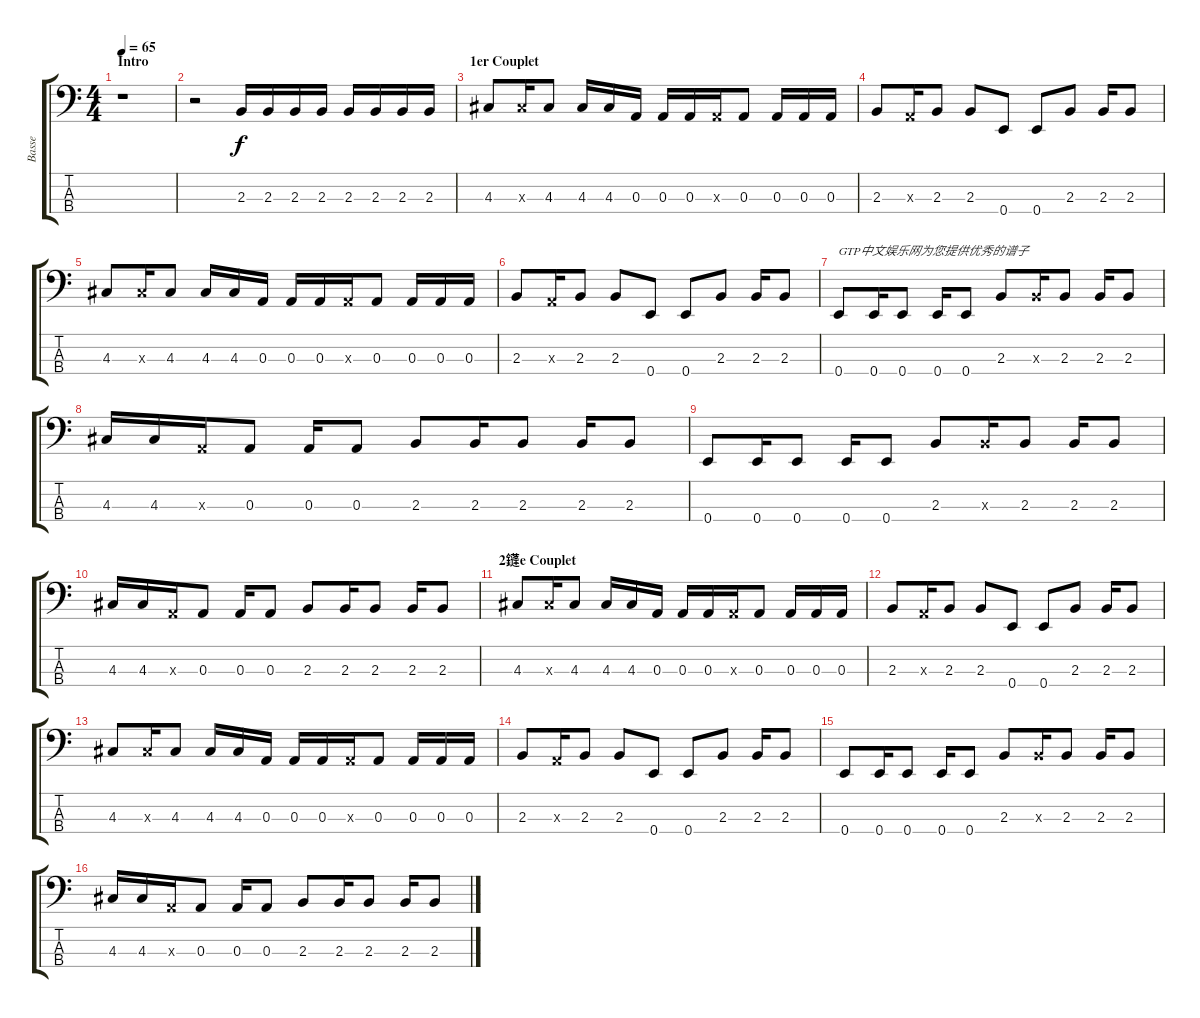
\track ("Basse" "Basse") {instrument electricbassfinger}
\staff {score tabs}
\tuning (G2 D2 A1 E1) {hide}
\ts (4 4)
\section ("" "Intro")
\tempo 65
\clef f4
\ks c
r.1{dy f instrument electricbassfinger} |
\section ("" "")
r.2 2.3.16 2.3.16 2.3.16 2.3.16 2.3.16 2.3.16 2.3.16 2.3.16 |
\section ("" "1er Couplet")
4.3.8 4.3{x}.16 4.3.8 4.3.16 4.3.16 0.3.16 0.3.16 0.3.16 0.3{x}.16 0.3.8 0.3.16 0.3.16 0.3.16 |
2.3.8 0.3{x}.16 2.3.8 2.3.8 0.4.8 0.4.8 2.3.8 2.3.16 2.3.8 |
4.3.8 4.3{x}.16 4.3.8 4.3.16 4.3.16 0.3.16 0.3.16 0.3.16 0.3{x}.16 0.3.8 0.3.16 0.3.16 0.3.16 |
2.3.8 0.3{x}.16 2.3.8 2.3.8 0.4.8 0.4.8 2.3.8 2.3.16 2.3.8 |
0.4.8{txt "GTP中文娱乐网为您提供优秀的谱子"} 0.4.16 0.4.8 0.4.16 0.4.8 2.3.8 2.3{x}.16 2.3.8 2.3.16 2.3.8 |
4.3.16 4.3.16 0.3{x}.16 0.3.8 0.3.16 0.3.8 2.3.8 2.3.16 2.3.8 2.3.16 2.3.8 |
0.4.8 0.4.16 0.4.8 0.4.16 0.4.8 2.3.8 2.3{x}.16 2.3.8 2.3.16 2.3.8 |
4.3.16 4.3.16 0.3{x}.16 0.3.8 0.3.16 0.3.8 2.3.8 2.3.16 2.3.8 2.3.16 2.3.8 |
\section ("" "2鑝e Couplet")
4.3.8 4.3{x}.16 4.3.8 4.3.16 4.3.16 0.3.16 0.3.16 0.3.16 0.3{x}.16 0.3.8 0.3.16 0.3.16 0.3.16 |
2.3.8 0.3{x}.16 2.3.8 2.3.8 0.4.8 0.4.8 2.3.8 2.3.16 2.3.8 |
4.3.8 4.3{x}.16 4.3.8 4.3.16 4.3.16 0.3.16 0.3.16 0.3.16 0.3{x}.16 0.3.8 0.3.16 0.3.16 0.3.16 |
2.3.8 0.3{x}.16 2.3.8 2.3.8 0.4.8 0.4.8 2.3.8 2.3.16 2.3.8 |
0.4.8 0.4.16 0.4.8 0.4.16 0.4.8 2.3.8 2.3{x}.16 2.3.8 2.3.16 2.3.8 |
4.3.16 4.3.16 0.3{x}.16 0.3.8 0.3.16 0.3.8 2.3.8 2.3.16 2.3.8 2.3.16 2.3.8
